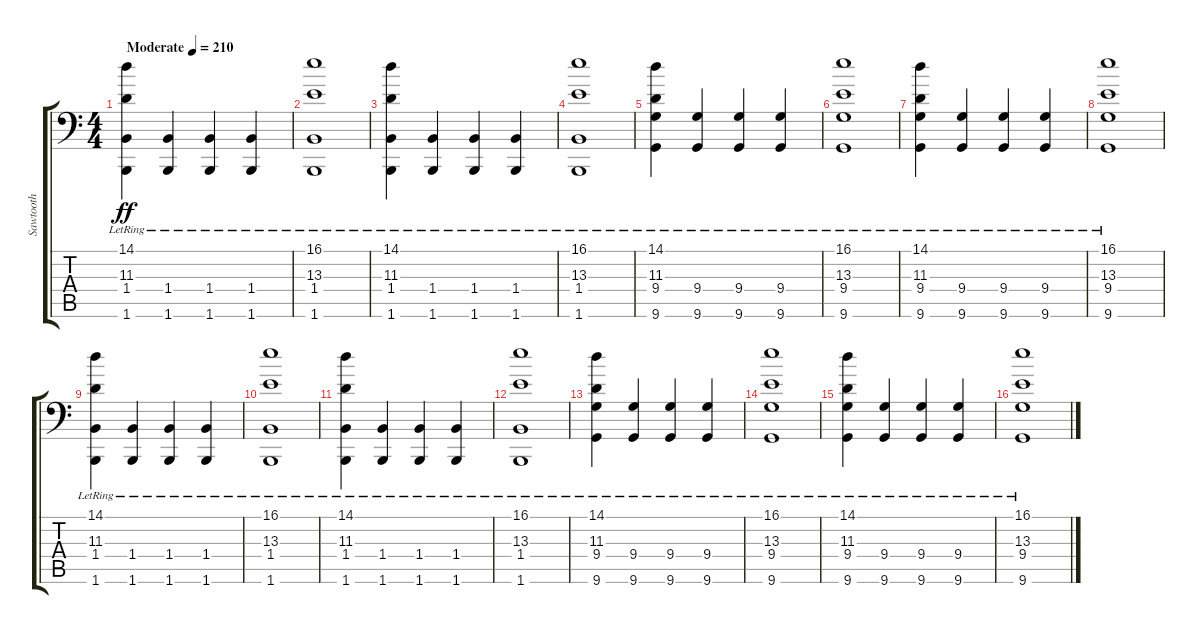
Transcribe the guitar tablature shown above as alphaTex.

\track ("Sawtooth" "Sawtooth") {instrument lead2sawtooth}
\staff {score tabs}
\tuning (C4 G3 Eb3 Bb2 F2 Bb1) {hide}
\ts (4 4)
\tempo (210 "Moderate")
\clef f4
\ks c
(14.1 11.3 1.4{lr} 1.6{lr}).4{dy ff instrument lead2sawtooth} (1.4{lr} 1.6{lr}).4 (1.4{lr} 1.6{lr}).4 (1.4{lr} 1.6{lr}).4 |
(16.1 13.3 1.4{lr} 1.6{lr}).1 |
(14.1 11.3 1.4{lr} 1.6{lr}).4 (1.4{lr} 1.6{lr}).4 (1.4{lr} 1.6{lr}).4 (1.4{lr} 1.6{lr}).4 |
(16.1 13.3 1.4{lr} 1.6{lr}).1 |
(14.1 11.3 9.4{lr} 9.6{lr}).4 (9.4{lr} 9.6{lr}).4 (9.4{lr} 9.6{lr}).4 (9.4{lr} 9.6{lr}).4 |
(16.1 13.3 9.4{lr} 9.6{lr}).1 |
(14.1 11.3 9.4{lr} 9.6{lr}).4 (9.4{lr} 9.6{lr}).4 (9.4{lr} 9.6{lr}).4 (9.4{lr} 9.6{lr}).4 |
(16.1 13.3 9.4{lr} 9.6{lr}).1 |
(14.1 11.3 1.4{lr} 1.6{lr}).4 (1.4{lr} 1.6{lr}).4 (1.4{lr} 1.6{lr}).4 (1.4{lr} 1.6{lr}).4 |
(16.1 13.3 1.4{lr} 1.6{lr}).1 |
(14.1 11.3 1.4{lr} 1.6{lr}).4 (1.4{lr} 1.6{lr}).4 (1.4{lr} 1.6{lr}).4 (1.4{lr} 1.6{lr}).4 |
(16.1 13.3 1.4{lr} 1.6{lr}).1 |
(14.1 11.3 9.4{lr} 9.6{lr}).4 (9.4{lr} 9.6{lr}).4 (9.4{lr} 9.6{lr}).4 (9.4{lr} 9.6{lr}).4 |
(16.1 13.3 9.4{lr} 9.6{lr}).1 |
(14.1 11.3 9.4{lr} 9.6{lr}).4 (9.4{lr} 9.6{lr}).4 (9.4{lr} 9.6{lr}).4 (9.4{lr} 9.6{lr}).4 |
(16.1 13.3 9.4{lr} 9.6{lr}).1
